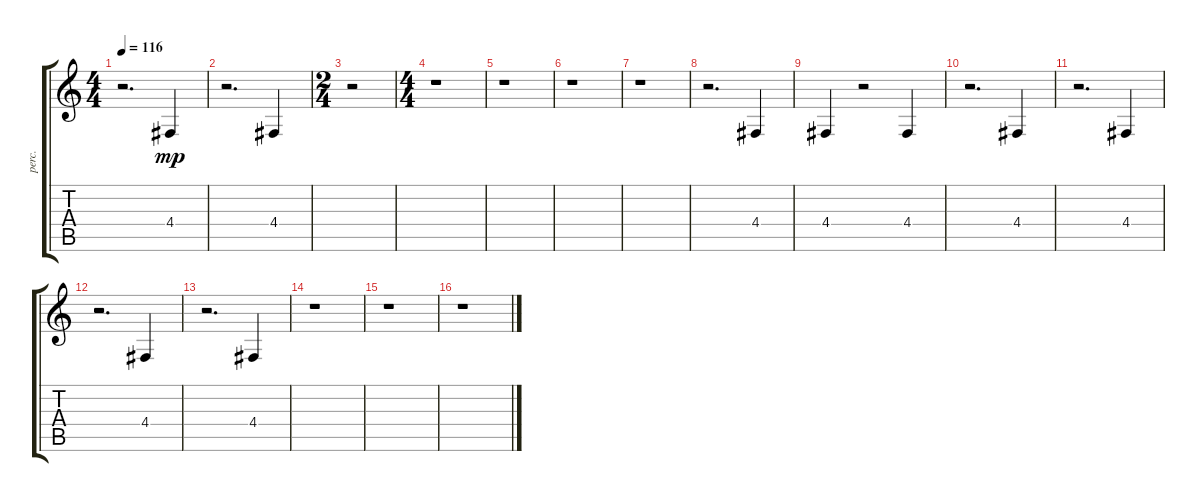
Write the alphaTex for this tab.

\track ("perc." "perc.") {instrument acousticgrandpiano}
\staff {score tabs}
\tuning (E4 B3 G3 D3 A2 E2) {hide}
\ts (4 4)
\tempo 116
\clef g2
\ks c
r.2{d dy mp} 4.4.4 |
r.2{d} 4.4.4 |
\ts (2 4)
r.2 |
\ts (4 4)
r.1 |
r.1 |
r.1 |
r.1 |
r.2{d} 4.4.4 |
4.4.4 r.2 4.4.4 |
r.2{d} 4.4.4 |
r.2{d} 4.4.4 |
r.2{d} 4.4.4 |
r.2{d} 4.4.4 |
r.1 |
r.1 |
r.1
